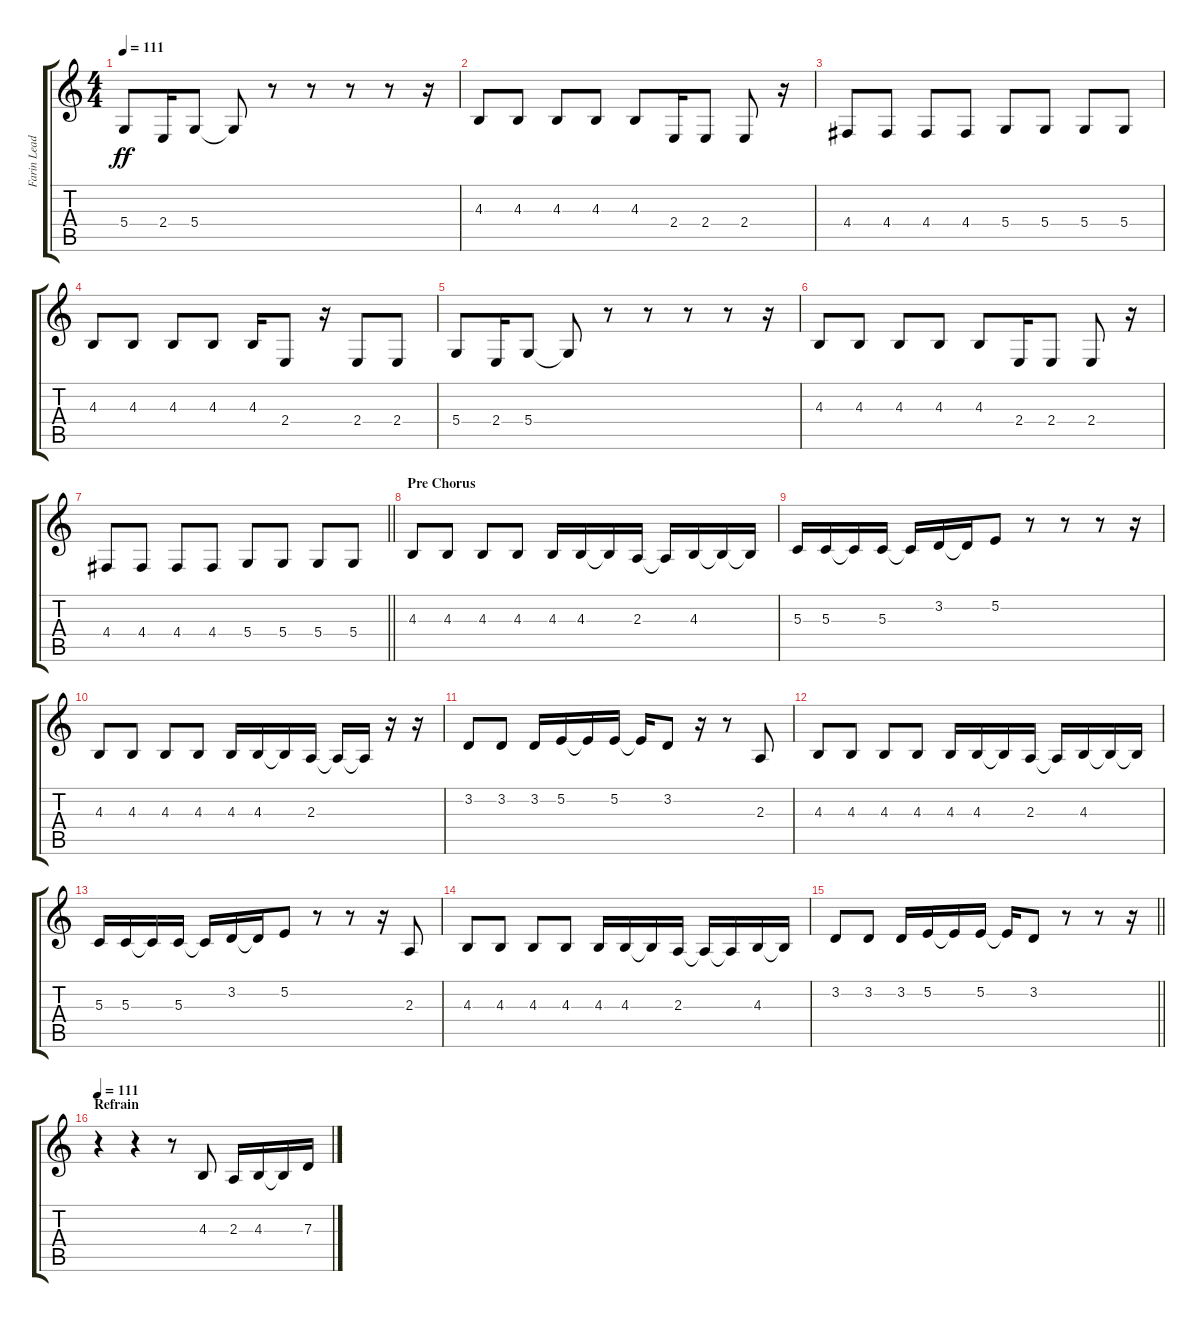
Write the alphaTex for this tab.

\track ("Farin Lead Vocals" "Farin Lead") {instrument clarinet}
\staff {score tabs}
\tuning (E4 B3 G3 D3 A2 E2) {hide}
\ts (4 4)
\tempo 111
\clef g2
\ks c
5.4.8{dy ff} 2.4.16 5.4.8 5.4{t}.8 r.8 r.8 r.8 r.8 r.16 |
4.3.8 4.3.8 4.3.8 4.3.8 4.3.8 2.4.16 2.4.8 2.4.8 r.16 |
4.4.8 4.4.8 4.4.8 4.4.8 5.4.8 5.4.8 5.4.8 5.4.8 |
4.3.8 4.3.8 4.3.8 4.3.8 4.3.16 2.4.8 r.16 2.4.8 2.4.8 |
5.4.8 2.4.16 5.4.8 5.4{t}.8 r.8 r.8 r.8 r.8 r.16 |
4.3.8 4.3.8 4.3.8 4.3.8 4.3.8 2.4.16 2.4.8 2.4.8 r.16 |
\barLineRight lightlight
4.4.8 4.4.8 4.4.8 4.4.8 5.4.8 5.4.8 5.4.8 5.4.8 |
\section ("" "Pre Chorus")
4.3.8 4.3.8 4.3.8 4.3.8 4.3.16 4.3.16 4.3{t}.16 2.3.16 2.3{t}.16 4.3.16 4.3{t}.16 4.3{t}.16 |
5.3.16 5.3.16 5.3{t}.16 5.3.16 5.3{t}.16 3.2.16 3.2{t}.16 5.2.8 r.8 r.8 r.8 r.16 |
4.3.8 4.3.8 4.3.8 4.3.8 4.3.16 4.3.16 4.3{t}.16 2.3.16 2.3{t}.16 2.3{t}.16 r.16 r.16 |
3.2.8 3.2.8 3.2.16 5.2.16 5.2{t}.16 5.2.16 5.2{t}.16 3.2.8 r.16 r.8 2.3.8 |
4.3.8 4.3.8 4.3.8 4.3.8 4.3.16 4.3.16 4.3{t}.16 2.3.16 2.3{t}.16 4.3.16 4.3{t}.16 4.3{t}.16 |
5.3.16 5.3.16 5.3{t}.16 5.3.16 5.3{t}.16 3.2.16 3.2{t}.16 5.2.8 r.8 r.8 r.16 2.3.8 |
4.3.8 4.3.8 4.3.8 4.3.8 4.3.16 4.3.16 4.3{t}.16 2.3.16 2.3{t}.16 2.3{t}.16 4.3.16 4.3{t}.16 |
\barLineRight lightlight
3.2.8 3.2.8 3.2.16 5.2.16 5.2{t}.16 5.2.16 5.2{t}.16 3.2.8 r.8 r.8 r.16 |
\section ("" "Refrain")
\tempo 111
r.4 r.4 r.8 4.3.8 2.3.16 4.3.16 4.3{t}.16 7.3.16
